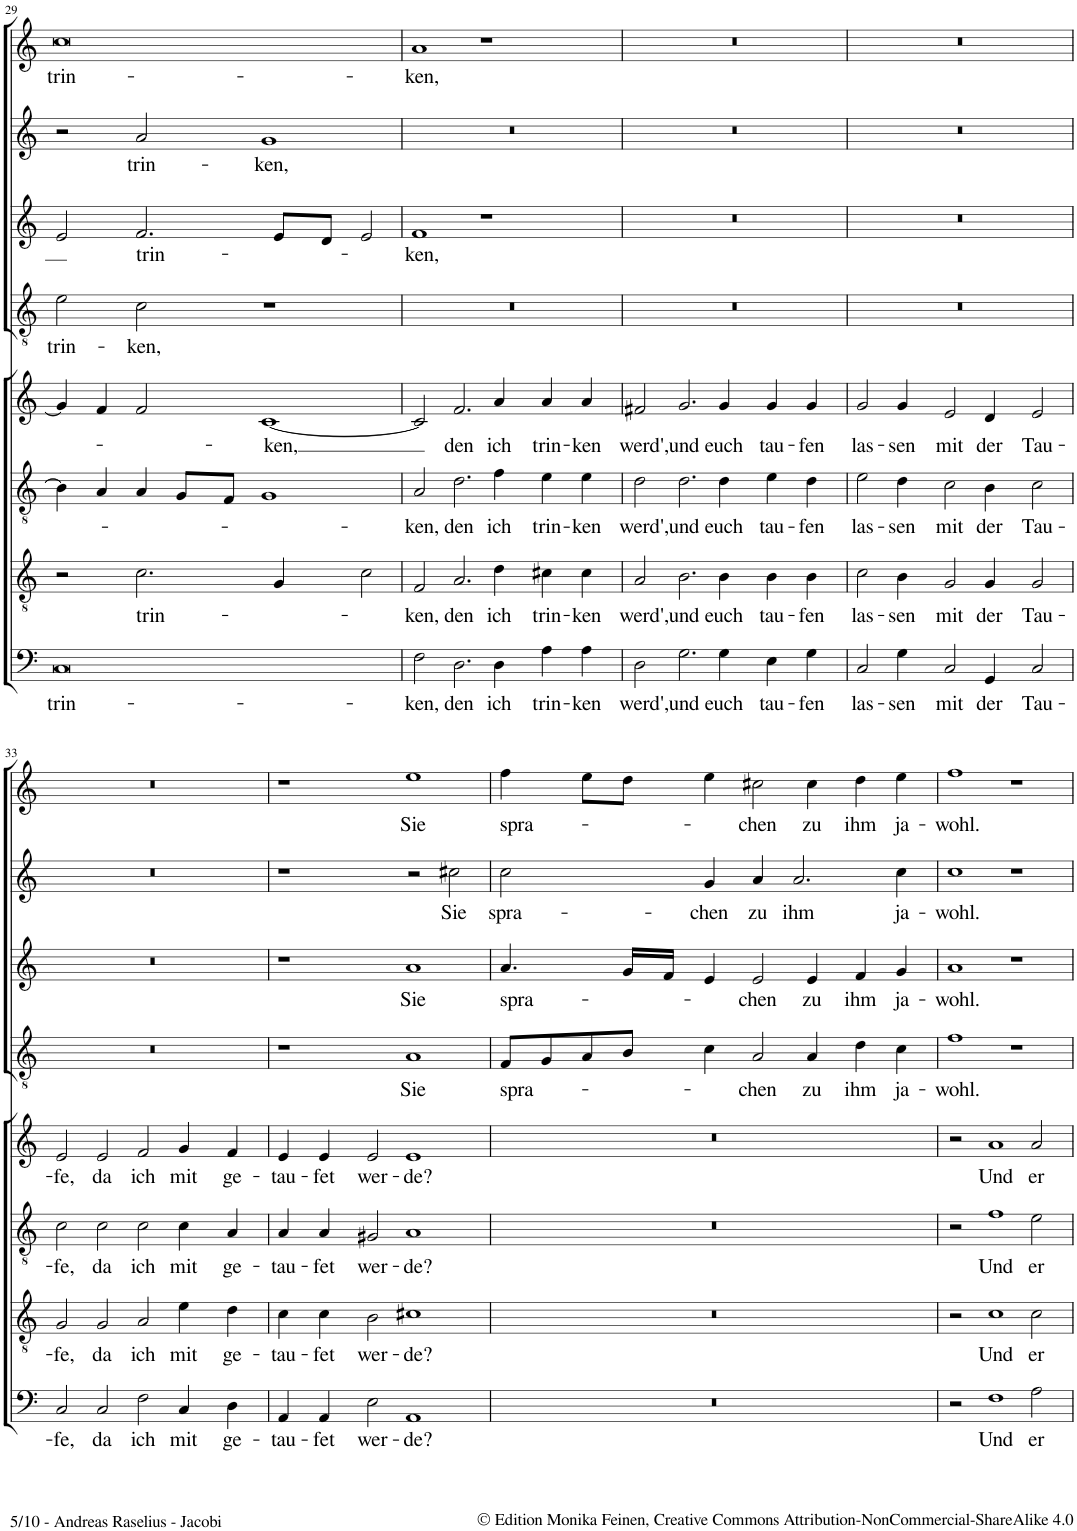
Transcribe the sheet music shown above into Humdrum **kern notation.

**kern	**text	**kern	**text	**kern	**text	**kern	**text	**kern	**text	**kern	**text	**kern	**text	**kern	**text
*part8	*part8	*part7	*part7	*part6	*part6	*part5	*part5	*part4	*part4	*part3	*part3	*part2	*part2	*part1	*part1
*staff8	*staff8	*staff7	*staff7	*staff6	*staff6	*staff5	*staff5	*staff4	*staff4	*staff3	*staff3	*staff2	*staff2	*staff1	*staff1
*I"Bassus 2	*	*I"Tenor 2	*	*I"Tenor 1	*	*I"Altus 2	*	*I"Bassus 1	*	*I"Altus 1	*	*I"Cantus 2	*	*I"Cantus 1	*
!!LO:PB:g=z
*clefF4	*	*clefGv2	*	*clefGv2	*	*clefG2	*	*clefGv2	*	*clefG2	*	*clefG2	*	*clefG2	*
*k[]	*	*k[]	*	*k[]	*	*k[]	*	*k[]	*	*k[]	*	*k[]	*	*k[]	*
*M4/2	*	*M4/2	*	*M4/2	*	*M4/2	*	*M4/2	*	*M4/2	*	*M4/2	*	*M4/2	*
*met(c|)	*	*met(c|)	*	*met(c|)	*	*met(c|)	*	*met(c|)	*	*met(c|)	*	*met(c|)	*	*met(c|)	*
=29	=29	=29	=29	=29	=29	=29	=29	=29	=29	=29	=29	=29	=29	=29	=29
!	!LO:LY:b	!	!	!	!	!	!	!	!LO:LY:b	!	!	!	!	!	!LO:LY:b
0C	trin-	2r	.	4B-\]	.	4g/]	.	2e\	trin-	2e/	.	2r	.	0cc	trin-
.	.	.	.	4A/	.	4f/	.	.	.	.	.	.	.	.	.
!	!	!	!LO:LY:b	!	!	!	!	!	!LO:LY:b	!	!LO:LY:b	!	!LO:LY:b	!	!
.	.	2.c\	trin-	4A/	.	2f/	.	2c\	-ken,	2.f/	trin-	2a/	trin-	.	.
.	.	.	.	8G/L	.	.	.	.	.	.	.	.	.	.	.
.	.	.	.	8F/J	.	.	.	.	.	.	.	.	.	.	.
!	!	!	!	!	!	!	!LO:LY:b	!	!	!	!	!	!LO:LY:b	!	!
.	.	.	.	1G	.	[1c	-ken,	1r	.	.	.	1g	-ken,	.	.
.	.	4G/	.	.	.	.	.	.	.	8e/L	.	.	.	.	.
.	.	.	.	.	.	.	.	.	.	8d/J	.	.	.	.	.
.	.	2c\	.	.	.	.	.	.	.	2e/	.	.	.	.	.
=30	=30	=30	=30	=30	=30	=30	=30	=30	=30	=30	=30	=30	=30	=30	=30
!	!LO:LY:b	!	!LO:LY:b	!	!LO:LY:b	!	!	!	!	!	!LO:LY:b	!	!	!	!LO:LY:b
2F\	-ken,	2F/	-ken,	2A/	-ken,	2c/]	.	0r	.	1f	-ken,	0r	.	1a	-ken,
!	!LO:LY:b	!	!LO:LY:b	!	!LO:LY:b	!	!LO:LY:b	!	!	!	!	!	!	!	!
2.D\	den	2.A/	den	2.d\	den	2.f/	den	.	.	.	.	.	.	.	.
.	.	.	.	.	.	.	.	.	.	1r	.	.	.	1r	.
!	!LO:LY:b	!	!LO:LY:b	!	!LO:LY:b	!	!LO:LY:b	!	!	!	!	!	!	!	!
4D\	ich	4d\	ich	4f\	ich	4a/	ich	.	.	.	.	.	.	.	.
!	!LO:LY:b	!	!LO:LY:b	!	!LO:LY:b	!	!LO:LY:b	!	!	!	!	!	!	!	!
4A\	trin-	4c#X\	trin-	4e\	trin-	4a/	trin-	.	.	.	.	.	.	.	.
!	!LO:LY:b	!	!LO:LY:b	!	!LO:LY:b	!	!LO:LY:b	!	!	!	!	!	!	!	!
4A\	-ken	4c#\	-ken	4e\	-ken	4a/	-ken	.	.	.	.	.	.	.	.
=31	=31	=31	=31	=31	=31	=31	=31	=31	=31	=31	=31	=31	=31	=31	=31
!	!LO:LY:b	!	!LO:LY:b	!	!LO:LY:b	!	!LO:LY:b	!	!	!	!	!	!	!	!
2D\	werd',	2A/	werd',	2d\	werd',	2f#X/	werd',	0r	.	0r	.	0r	.	0r	.
!	!LO:LY:b	!	!LO:LY:b	!	!LO:LY:b	!	!LO:LY:b	!	!	!	!	!	!	!	!
2.G\	und	2.B\	und	2.d\	und	2.g/	und	.	.	.	.	.	.	.	.
!	!LO:LY:b	!	!LO:LY:b	!	!LO:LY:b	!	!LO:LY:b	!	!	!	!	!	!	!	!
4G\	euch	4B\	euch	4d\	euch	4g/	euch	.	.	.	.	.	.	.	.
!	!LO:LY:b	!	!LO:LY:b	!	!LO:LY:b	!	!LO:LY:b	!	!	!	!	!	!	!	!
4E\	tau-	4B\	tau-	4e\	tau-	4g/	tau-	.	.	.	.	.	.	.	.
!	!LO:LY:b	!	!LO:LY:b	!	!LO:LY:b	!	!LO:LY:b	!	!	!	!	!	!	!	!
4G\	-fen	4B\	-fen	4d\	-fen	4g/	-fen	.	.	.	.	.	.	.	.
=32	=32	=32	=32	=32	=32	=32	=32	=32	=32	=32	=32	=32	=32	=32	=32
!	!LO:LY:b	!	!LO:LY:b	!	!LO:LY:b	!	!LO:LY:b	!	!	!	!	!	!	!	!
2C/	las-	2c\	las-	2e\	las-	2g/	las-	0r	.	0r	.	0r	.	0r	.
!	!LO:LY:b	!	!LO:LY:b	!	!LO:LY:b	!	!LO:LY:b	!	!	!	!	!	!	!	!
4G\	-sen	4B\	-sen	4d\	-sen	4g/	-sen	.	.	.	.	.	.	.	.
!	!LO:LY:b	!	!LO:LY:b	!	!LO:LY:b	!	!LO:LY:b	!	!	!	!	!	!	!	!
2C/	mit	2G/	mit	2c\	mit	2e/	mit	.	.	.	.	.	.	.	.
!	!LO:LY:b	!	!LO:LY:b	!	!LO:LY:b	!	!LO:LY:b	!	!	!	!	!	!	!	!
4GG/	der	4G/	der	4B\	der	4d/	der	.	.	.	.	.	.	.	.
!	!LO:LY:b	!	!LO:LY:b	!	!LO:LY:b	!	!LO:LY:b	!	!	!	!	!	!	!	!
2C/	Tau-	2G/	Tau-	2c\	Tau-	2e/	Tau-	.	.	.	.	.	.	.	.
!!LO:LB:g=z
=33	=33	=33	=33	=33	=33	=33	=33	=33	=33	=33	=33	=33	=33	=33	=33
!	!LO:LY:b	!	!LO:LY:b	!	!LO:LY:b	!	!LO:LY:b	!	!	!	!	!	!	!	!
2C/	-fe,	2G/	-fe,	2c\	-fe,	2e/	-fe,	0r	.	0r	.	0r	.	0r	.
!	!LO:LY:b	!	!LO:LY:b	!	!LO:LY:b	!	!LO:LY:b	!	!	!	!	!	!	!	!
2C/	da	2G/	da	2c\	da	2e/	da	.	.	.	.	.	.	.	.
!	!LO:LY:b	!	!LO:LY:b	!	!LO:LY:b	!	!LO:LY:b	!	!	!	!	!	!	!	!
2F\	ich	2A/	ich	2c\	ich	2f/	ich	.	.	.	.	.	.	.	.
!	!LO:LY:b	!	!LO:LY:b	!	!LO:LY:b	!	!LO:LY:b	!	!	!	!	!	!	!	!
4C/	mit	4e\	mit	4c\	mit	4g/	mit	.	.	.	.	.	.	.	.
!	!LO:LY:b	!	!LO:LY:b	!	!LO:LY:b	!	!LO:LY:b	!	!	!	!	!	!	!	!
4D\	ge-	4d\	ge-	4A/	ge-	4f/	ge-	.	.	.	.	.	.	.	.
=34	=34	=34	=34	=34	=34	=34	=34	=34	=34	=34	=34	=34	=34	=34	=34
!	!LO:LY:b	!	!LO:LY:b	!	!LO:LY:b	!	!LO:LY:b	!	!	!	!	!	!	!	!
4AA/	-tau-	4c\	-tau-	4A/	-tau-	4e/	-tau-	1r	.	1r	.	1r	.	1r	.
!	!LO:LY:b	!	!LO:LY:b	!	!LO:LY:b	!	!LO:LY:b	!	!	!	!	!	!	!	!
4AA/	-fet	4c\	-fet	4A/	-fet	4e/	-fet	.	.	.	.	.	.	.	.
!	!LO:LY:b	!	!LO:LY:b	!	!LO:LY:b	!	!LO:LY:b	!	!	!	!	!	!	!	!
2E\	wer-	2B\	wer-	2G#X/	wer-	2e/	wer-	.	.	.	.	.	.	.	.
!	!LO:LY:b	!	!LO:LY:b	!	!LO:LY:b	!	!LO:LY:b	!	!LO:LY:b	!	!LO:LY:b	!	!	!	!LO:LY:b
1AA	-de?	1c#X	-de?	1A	-de?	1e	-de?	1A	Sie	1a	Sie	2r	.	1ee	Sie
!	!	!	!	!	!	!	!	!	!	!	!	!	!LO:LY:b	!	!
.	.	.	.	.	.	.	.	.	.	.	.	2cc#X\	Sie	.	.
=35	=35	=35	=35	=35	=35	=35	=35	=35	=35	=35	=35	=35	=35	=35	=35
!	!	!	!	!	!	!	!	!	!LO:LY:b	!	!LO:LY:b	!	!LO:LY:b	!	!LO:LY:b
0r	.	0r	.	0r	.	0r	.	8F/L	spra-	4.a/	spra-	2cc\	spra-	4ff\	spra-
.	.	.	.	.	.	.	.	8G/	.	.	.	.	.	.	.
.	.	.	.	.	.	.	.	8A/	.	.	.	.	.	8ee\L	.
.	.	.	.	.	.	.	.	8B/J	.	16g/LL	.	.	.	8dd\J	.
.	.	.	.	.	.	.	.	.	.	16f/JJ	.	.	.	.	.
!	!	!	!	!	!	!	!	!	!	!	!	!	!LO:LY:b	!	!
.	.	.	.	.	.	.	.	4c\	.	4e/	.	4g/	-chen	4ee\	.
!	!	!	!	!	!	!	!	!	!LO:LY:b	!	!LO:LY:b	!	!LO:LY:b	!	!LO:LY:b
.	.	.	.	.	.	.	.	2A/	-chen	2e/	-chen	4a/	zu	2cc#X\	-chen
!	!	!	!	!	!	!	!	!	!	!	!	!	!LO:LY:b	!	!
.	.	.	.	.	.	.	.	.	.	.	.	2.a/	ihm	.	.
!	!	!	!	!	!	!	!	!	!LO:LY:b	!	!LO:LY:b	!	!	!	!LO:LY:b
.	.	.	.	.	.	.	.	4A/	zu	4e/	zu	.	.	4cc#\	zu
!	!	!	!	!	!	!	!	!	!LO:LY:b	!	!LO:LY:b	!	!	!	!LO:LY:b
.	.	.	.	.	.	.	.	4d\	ihm	4f/	ihm	.	.	4dd\	ihm
!	!	!	!	!	!	!	!	!	!LO:LY:b	!	!LO:LY:b	!	!LO:LY:b	!	!LO:LY:b
.	.	.	.	.	.	.	.	4c\	ja-	4g/	ja-	4cc\	ja-	4ee\	ja-
=36	=36	=36	=36	=36	=36	=36	=36	=36	=36	=36	=36	=36	=36	=36	=36
!	!	!	!	!	!	!	!	!	!LO:LY:b	!	!LO:LY:b	!	!LO:LY:b	!	!LO:LY:b
2r	.	2r	.	2r	.	2r	.	1f	-wohl.	1a	-wohl.	1cc	-wohl.	1ff	-wohl.
!	!LO:LY:b	!	!LO:LY:b	!	!LO:LY:b	!	!LO:LY:b	!	!	!	!	!	!	!	!
1F	Und	1c	Und	1f	Und	1a	Und	.	.	.	.	.	.	.	.
.	.	.	.	.	.	.	.	1r	.	1r	.	1r	.	1r	.
!	!LO:LY:b	!	!LO:LY:b	!	!LO:LY:b	!	!LO:LY:b	!	!	!	!	!	!	!	!
2A\	er	2c\	er	2e\	er	2a/	er	.	.	.	.	.	.	.	.
=	=	=	=	=	=	=	=	=	=	=	=	=	=	=	=
*-	*-	*-	*-	*-	*-	*-	*-	*-	*-	*-	*-	*-	*-	*-	*-
